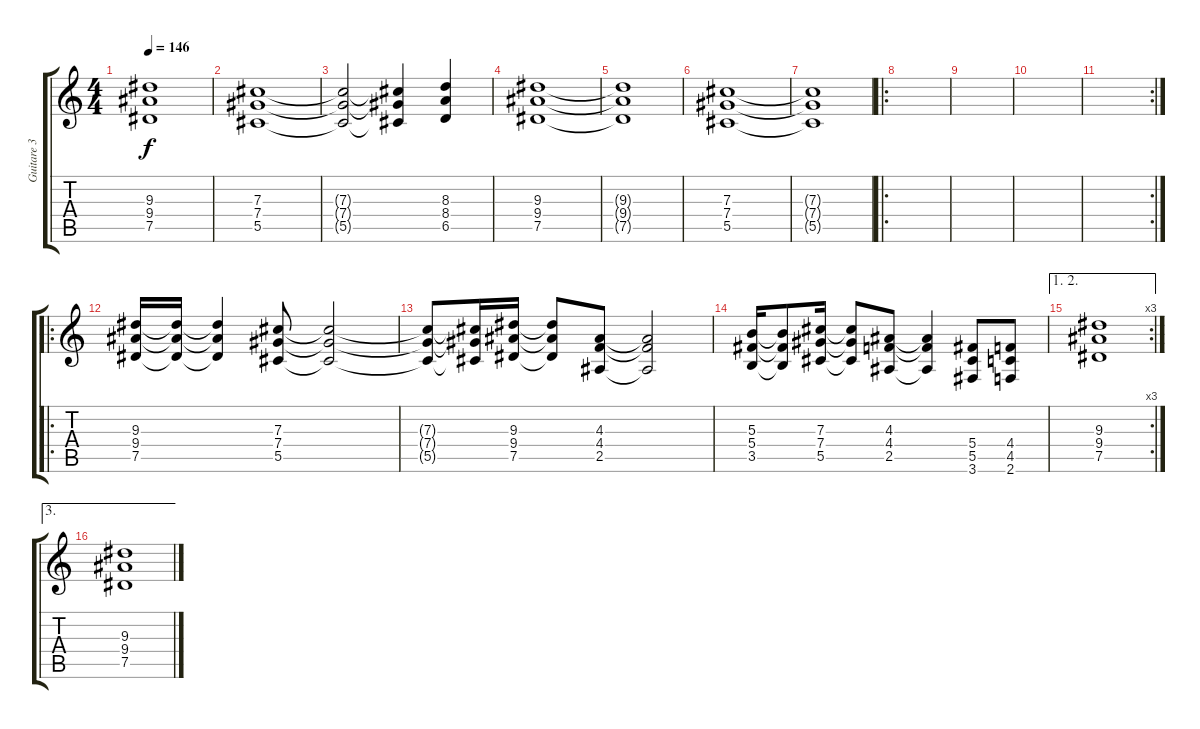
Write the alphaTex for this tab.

\track ("Guitare 3" "Guitare 3") {instrument distortionguitar}
\staff {score tabs}
\tuning (Eb4 Bb3 Gb3 Db3 Ab2 Eb2) {hide}
\ts (4 4)
\tempo 146
\clef g2
\ks c
(9.3{t} 9.4{t} 7.5{t}).1{dy f} |
(7.3 7.4 5.5).1 |
(7.3{t} 7.4{t} 5.5{t}).2 (7.3{t} 7.4{t} 5.5{t}).4 (8.3 8.4 6.5).4 |
(9.3 9.4 7.5).1 |
(9.3{t} 9.4{t} 7.5{t}).1 |
(7.3 7.4 5.5).1 |
(7.3{t} 7.4{t} 5.5{t}).1 |
\ro
|
|
|
\rc 2
|
\ro
(9.3 9.4 7.5).16 (9.3{t} 9.4{t} 7.5{t}).16 (9.3{t} 9.4{t} 7.5{t}).4 (7.3 7.4 5.5).8 (7.3{t} 7.4{t} 5.5{t}).2 |
(7.3{t} 7.4{t} 5.5{t}).8 (7.3{t} 7.4{t} 5.5{t}).16 (9.3 9.4 7.5).16 (9.3{t} 9.4{t} 7.5{t}).8 (4.3 4.4 2.5).8 (4.3{t} 4.4{t} 2.5{t}).2 |
(5.3 5.4 3.5).16 (5.3{t} 5.4{t} 3.5{t}).8 (7.3 7.4 5.5).16 (7.3{t} 7.4{t} 5.5{t}).8 (4.3 4.4 2.5).8 (4.3{t} 4.4{t} 2.5{t}).4 (5.4 5.5 3.6).8 (4.4 4.5 2.6).8 |
\ae (1 2)
\rc 3
(9.3 9.4 7.5).1 |
\ae 3
(9.3 9.4 7.5).1
